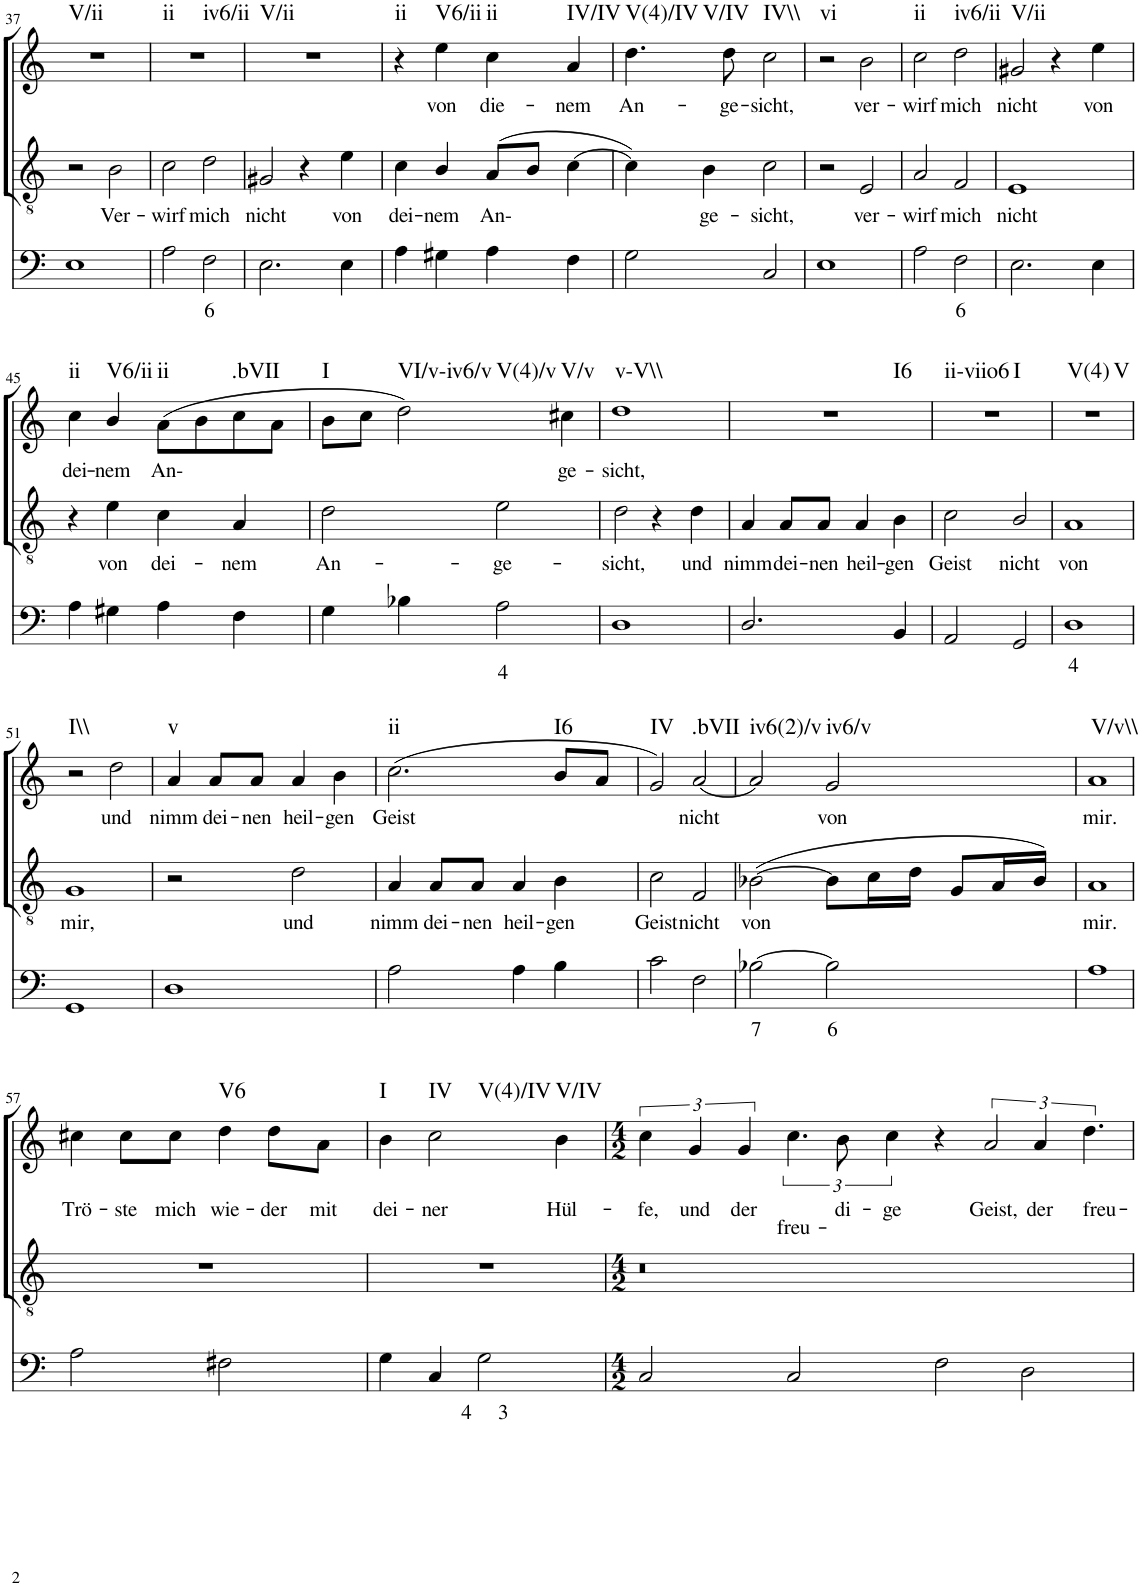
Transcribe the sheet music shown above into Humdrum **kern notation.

**kern	**text	**kern	**text	**kern	**text	**harte
*part3	*part3	*part2	*part2	*part1	*part1	*part1
*staff3	*staff3	*staff2	*staff2	*staff1	*staff1	*
*I"Continuo	*	*I"Tenor	*	*I"Soprano	*	*
!!LO:PB:g=z
*clefF4	*	*clefGv2	*	*clefG2	*	*
*k[]	*	*k[]	*	*k[]	*	*
*M4/4	*	*M4/4	*	*M4/4	*	*
=37	=37	=37	=37	=37	=37	=37
!	!	!	!	!	!	!LO:H:kt=V/ii
1E	.	2r	.	1r	.	N
!	!	!	!LO:LY:b	!	!	!
.	.	2B\	Ver-	.	.	.
=38	=38	=38	=38	=38	=38	=38
!	!	!	!LO:LY:b	!	!	!LO:H:n=1:kt=ii
!	!	!	!	!	!	!LO:H:n=2:kt=iv6/ii
2A\	.	2c\	wirf	1r	.	N N
!	!LO:LY:b	!	!LO:LY:b	!	!	!
2F\	6	2d\	mich	.	.	.
=39	=39	=39	=39	=39	=39	=39
!	!	!	!LO:LY:b	!	!	!LO:H:kt=V/ii
2.E\	.	2G#X/	nicht	1r	.	N
.	.	4r	.	.	.	.
!	!	!	!LO:LY:b	!	!	!
4E\	.	4e\	von	.	.	.
=40	=40	=40	=40	=40	=40	=40
!	!	!	!LO:LY:b	!	!	!LO:H:kt=ii
4A\	.	4c\	dei-	4r	.	N
!	!	!	!LO:LY:b	!	!LO:LY:b	!LO:H:kt=V6/ii
4G#X\	.	4B/	nem	4ee\	von	N
!	!	!	!LO:LY:b	!	!LO:LY:b	!LO:H:kt=ii
4A\	.	(8A/L	An-	4cc\	die-	N
.	.	8B/J	.	.	.	.
!	!	!	!	!	!LO:LY:b	!LO:H:kt=IV/IV
4F\	.	[4c\	.	4a/	nem	N
=41	=41	=41	=41	=41	=41	=41
!	!	!	!	!	!LO:LY:b	!LO:H:n=1:kt=V(4)/IV
!	!	!	!	!	!	!LO:H:n=2:kt=V/IV
2G\	.	4c\])	.	4.dd\	An-	N N
!	!	!	!LO:LY:b	!	!	!
.	.	4B\	ge-	.	.	.
!	!	!	!	!	!LO:LY:b	!
.	.	.	.	8dd\	ge-	.
!	!	!	!LO:LY:b	!	!LO:LY:b	!LO:H:kt=IV\\
2C/	.	2c\	sicht,	2cc\	sicht,	N
=42	=42	=42	=42	=42	=42	=42
!	!	!	!	!	!	!LO:H:kt=vi
1E	.	2r	.	2r	.	N
!	!	!	!LO:LY:b	!	!LO:LY:b	!
.	.	2E/	ver-	2b\	ver-	.
=43	=43	=43	=43	=43	=43	=43
!	!	!	!LO:LY:b	!	!LO:LY:b	!LO:H:kt=ii
2A\	.	2A/	wirf	2cc\	wirf	N
!	!LO:LY:b	!	!LO:LY:b	!	!LO:LY:b	!LO:H:kt=iv6/ii
2F\	6	2F/	mich	2dd\	mich	N
=44	=44	=44	=44	=44	=44	=44
!	!	!	!LO:LY:b	!	!LO:LY:b	!LO:H:kt=V/ii
2.E\	.	1E	nicht	2g#X/	nicht	N
.	.	.	.	4r	.	.
!	!	!	!	!	!LO:LY:b	!
4E\	.	.	.	4ee\	von	.
!!LO:LB:g=z
=45	=45	=45	=45	=45	=45	=45
!	!	!	!	!	!LO:LY:b	!LO:H:kt=ii
4A\	.	4r	.	4cc\	dei-	N
!	!	!	!LO:LY:b	!	!LO:LY:b	!LO:H:kt=V6/ii
4G#X\	.	4e\	von	4b/	nem	N
!	!	!	!LO:LY:b	!	!LO:LY:b	!LO:H:kt=ii
4A\	.	4c\	dei-	(8a\L	An-	N
.	.	.	.	8b\	.	.
!	!	!	!LO:LY:b	!	!	!LO:H:kt=.bVII
4F\	.	4A/	nem	8cc\	.	N
.	.	.	.	8a\J	.	.
=46	=46	=46	=46	=46	=46	=46
!	!	!	!LO:LY:b	!	!	!LO:H:kt=I
4G\	.	2d\	An-	8b\L	.	N
.	.	.	.	8cc\J	.	.
!	!	!	!	!	!	!LO:H:n=1:kt=VI/v-iv6/v
!	!	!	!	!	!	!LO:H:n=2:kt=V(4)/v
4B-X\	.	.	.	2dd\)	.	N N
!	!LO:LY:b	!	!LO:LY:b	!	!	!
2A\	4	2e\	ge-	.	.	.
!	!	!	!	!	!LO:LY:b	!LO:H:kt=V/v
.	.	.	.	4cc#X\	ge-	N
=47	=47	=47	=47	=47	=47	=47
!	!	!	!LO:LY:b	!	!LO:LY:b	!LO:H:kt=v-V\\
1D	.	2d\	sicht,	1dd	sicht,	N
.	.	4r	.	.	.	.
!	!	!	!LO:LY:b	!	!	!
.	.	4d\	und	.	.	.
=48	=48	=48	=48	=48	=48	=48
!	!	!	!LO:LY:b	!	!	!LO:H:kt=I6
2.D/	.	4A/	nimm	1r	.	N
!	!	!	!LO:LY:b	!	!	!
.	.	8A/L	dei-	.	.	.
!	!	!	!LO:LY:b	!	!	!
.	.	8A/J	nen	.	.	.
!	!	!	!LO:LY:b	!	!	!
.	.	4A/	heil-	.	.	.
!	!	!	!LO:LY:b	!	!	!
4BB/	.	4B\	gen	.	.	.
=49	=49	=49	=49	=49	=49	=49
!	!	!	!LO:LY:b	!	!	!LO:H:n=1:kt=ii-viio6
!	!	!	!	!	!	!LO:H:n=2:kt=I
2AA/	.	2c\	Geist	1r	.	N N
!	!	!	!LO:LY:b	!	!	!
2GG/	.	2B/	nicht	.	.	.
=50	=50	=50	=50	=50	=50	=50
!	!LO:LY:b	!	!LO:LY:b	!	!	!LO:H:n=1:kt=V(4)
!	!	!	!	!	!	!LO:H:n=2:kt=V
1D	4	1A	von	1r	.	N N
!!LO:LB:g=z
=51	=51	=51	=51	=51	=51	=51
!	!	!	!LO:LY:b	!	!	!LO:H:kt=I\\
1GG	.	1G	mir,	2r	.	N
!	!	!	!	!	!LO:LY:b	!
.	.	.	.	2dd\	und	.
=52	=52	=52	=52	=52	=52	=52
!	!	!	!	!	!LO:LY:b	!LO:H:kt=v
1D	.	2r	.	4a/	nimm	N
!	!	!	!	!	!LO:LY:b	!
.	.	.	.	8a/L	dei-	.
!	!	!	!	!	!LO:LY:b	!
.	.	.	.	8a/J	nen	.
!	!	!	!LO:LY:b	!	!LO:LY:b	!
.	.	2d\	und	4a/	heil-	.
!	!	!	!	!	!LO:LY:b	!
.	.	.	.	4b\	gen	.
=53	=53	=53	=53	=53	=53	=53
!	!	!	!LO:LY:b	!	!LO:LY:b	!LO:H:kt=ii
2A\	.	4A/	nimm	(2.cc\	Geist	N
!	!	!	!LO:LY:b	!	!	!
.	.	8A/L	dei-	.	.	.
!	!	!	!LO:LY:b	!	!	!
.	.	8A/J	nen	.	.	.
!	!	!	!LO:LY:b	!	!	!
4A\	.	4A/	heil-	.	.	.
!	!	!	!LO:LY:b	!	!	!LO:H:kt=I6
4B\	.	4B\	gen	8b/L	.	N
.	.	.	.	8a/J	.	.
=54	=54	=54	=54	=54	=54	=54
!	!	!	!LO:LY:b	!	!	!LO:H:kt=IV
2c\	.	2c\	Geist	2g/)	.	N
!	!	!	!LO:LY:b	!	!LO:LY:b	!LO:H:kt=.bVII
2F\	.	2F/	nicht	[2a/	nicht	N
=55	=55	=55	=55	=55	=55	=55
!	!LO:LY:b	!	!LO:LY:b	!	!	!LO:H:kt=iv6(2)/v
[2B-X\	7	([2B-X\	von	2a/]	.	N
!	!LO:LY:b	!	!	!	!LO:LY:b	!LO:H:kt=iv6/v
2B-\]	6	8B-\L]	.	2g/	von	N
.	.	16c\L	.	.	.	.
.	.	16d\JJ	.	.	.	.
.	.	8G/L	.	.	.	.
.	.	16A/L	.	.	.	.
.	.	16B-/JJ)	.	.	.	.
=56	=56	=56	=56	=56	=56	=56
!	!	!	!LO:LY:b	!	!LO:LY:b	!LO:H:kt=V/v\\
1A	.	1A	mir.	1a	mir.	N
!!LO:LB:g=z
=57	=57	=57	=57	=57	=57	=57
!	!	!	!	!	!LO:LY:b	!
2A\	.	1r	.	4cc#X\	Trö-	.
!	!	!	!	!	!LO:LY:b	!
.	.	.	.	8cc#\L	ste	.
!	!	!	!	!	!LO:LY:b	!
.	.	.	.	8cc#\J	mich	.
!	!	!	!	!	!LO:LY:b	!LO:H:kt=V6
2F#X\	.	.	.	4dd\	wie-	N
!	!	!	!	!	!LO:LY:b	!
.	.	.	.	8dd\L	der	.
!	!	!	!	!	!LO:LY:b	!
.	.	.	.	8a\J	mit	.
=58	=58	=58	=58	=58	=58	=58
!	!	!	!	!	!LO:LY:b	!LO:H:kt=I
4G\	.	1r	.	4b\	dei-	N
!	!	!	!	!	!LO:LY:b	!LO:H:n=1:kt=IV
!	!	!	!	!	!	!LO:H:n=2:kt=V(4)/IV
4C/	.	.	.	2cc\	ner	N N
!	!LO:LY:b	!	!	!	!	!
2G\	4 3	.	.	.	.	.
!	!	!	!	!	!LO:LY:b	!LO:H:kt=V/IV
.	.	.	.	4b\	Hül-	N
=59	=59	=59	=59	=59	=59	=59
*M4/2	*	*M4/2	*	*M4/2	*	*
!	!	!	!	!	!LO:LY:b	!LO:H:kt=N.C.
2C/	.	0r	.	6cc\	fe,	N
!	!	!	!	!	!LO:LY:b	!
.	.	.	.	6g/	und	.
!	!	!	!	!	!LO:LY:b	!
.	.	.	.	6g/	der	.
!	!	!	!	!	!LO:LY:b	!
2C/	.	.	.	6.cc\	freu-	.
!	!	!	!	!	!LO:LY:b	!
.	.	.	.	12b\	di-	.
!	!	!	!	!	!LO:LY:b	!
.	.	.	.	6cc\	ge	.
2F\	.	.	.	4r	.	.
!	!	!	!	!	!LO:LY:b	!
.	.	.	.	3a/	Geist,	.
2D\	.	.	.	.	.	.
!	!	!	!	!	!LO:LY:b	!
.	.	.	.	6a/	der	.
!	!	!	!	!	!LO:LY:b	!
.	.	.	.	6.dd\	freu-	.
=	=	=	=	=	=	=
*-	*-	*-	*-	*-	*-	*-
